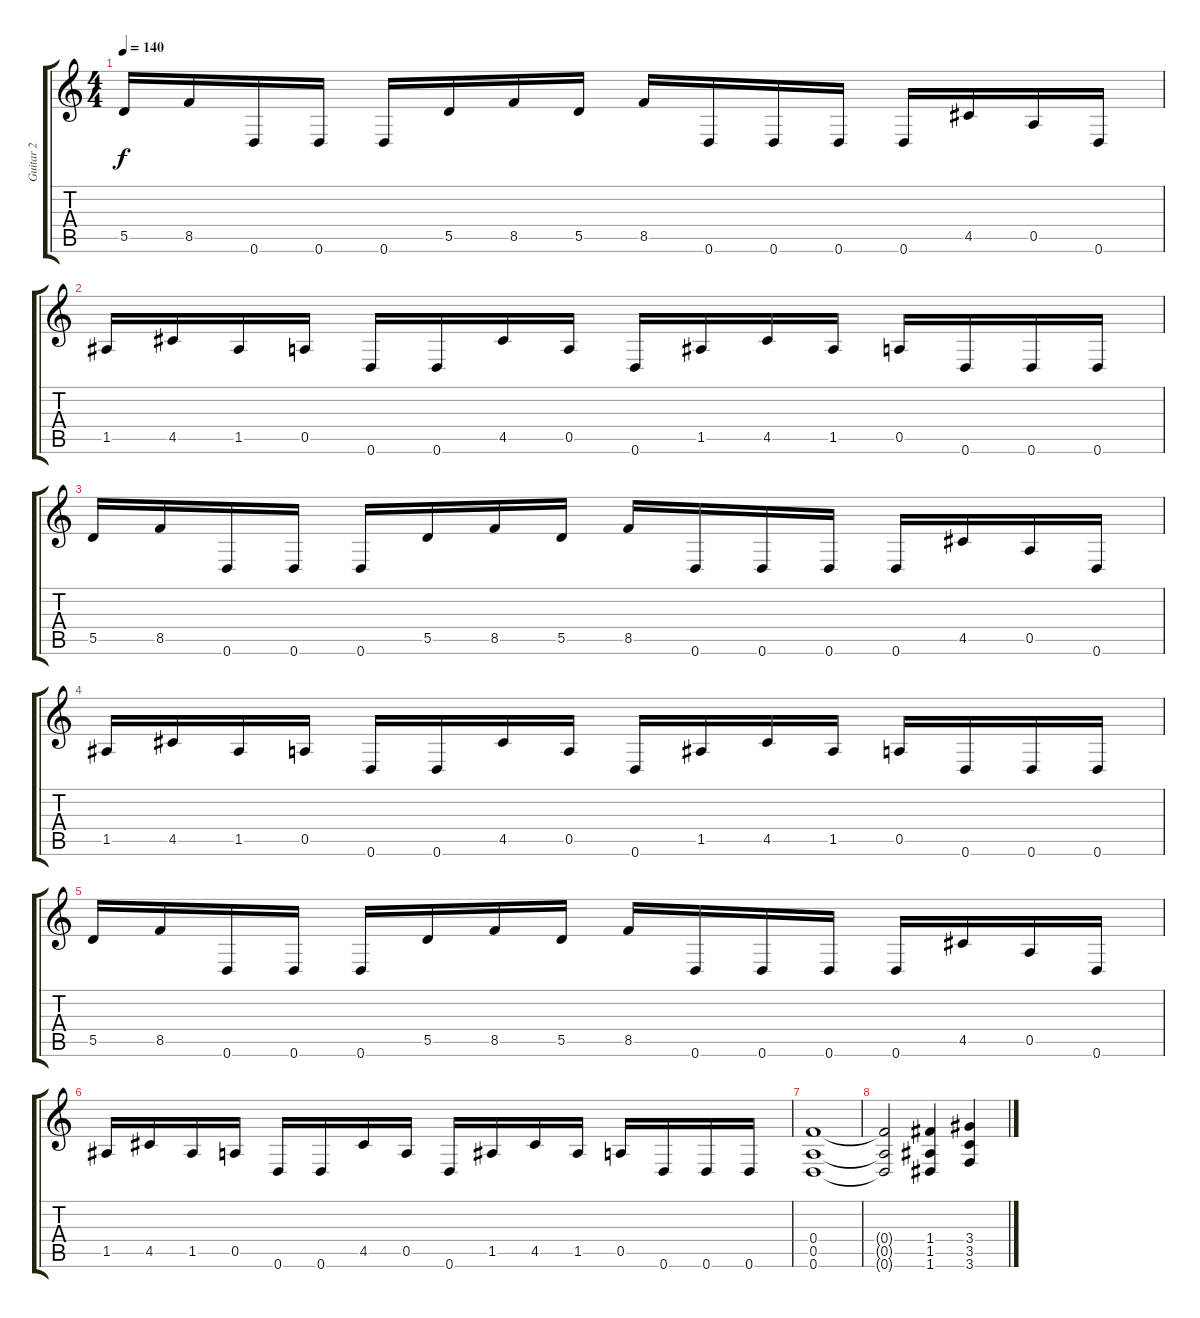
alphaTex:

\track ("Guitar 2" "Guitar 2") {instrument distortionguitar}
\staff {score tabs}
\tuning (C4 G3 C3 F3 A2 D2) {hide}
\ts (4 4)
\tempo 140
\clef g2
\ks c
5.5.16{dy f} 8.5.16 0.6.16 0.6.16 0.6.16 5.5.16 8.5.16 5.5.16 8.5.16 0.6.16 0.6.16 0.6.16 0.6.16 4.5.16 0.5.16 0.6.16 |
1.5.16 4.5.16 1.5.16 0.5.16 0.6.16 0.6.16 4.5.16 0.5.16 0.6.16 1.5.16 4.5.16 1.5.16 0.5.16 0.6.16 0.6.16 0.6.16 |
5.5.16 8.5.16 0.6.16 0.6.16 0.6.16 5.5.16 8.5.16 5.5.16 8.5.16 0.6.16 0.6.16 0.6.16 0.6.16 4.5.16 0.5.16 0.6.16 |
1.5.16 4.5.16 1.5.16 0.5.16 0.6.16 0.6.16 4.5.16 0.5.16 0.6.16 1.5.16 4.5.16 1.5.16 0.5.16 0.6.16 0.6.16 0.6.16 |
5.5.16 8.5.16 0.6.16 0.6.16 0.6.16 5.5.16 8.5.16 5.5.16 8.5.16 0.6.16 0.6.16 0.6.16 0.6.16 4.5.16 0.5.16 0.6.16 |
1.5.16 4.5.16 1.5.16 0.5.16 0.6.16 0.6.16 4.5.16 0.5.16 0.6.16 1.5.16 4.5.16 1.5.16 0.5.16 0.6.16 0.6.16 0.6.16 |
(0.4 0.5 0.6).1 |
(0.4{t} 0.5{t} 0.6{t}).2 (1.4 1.5 1.6).4 (3.4 3.5 3.6).4
